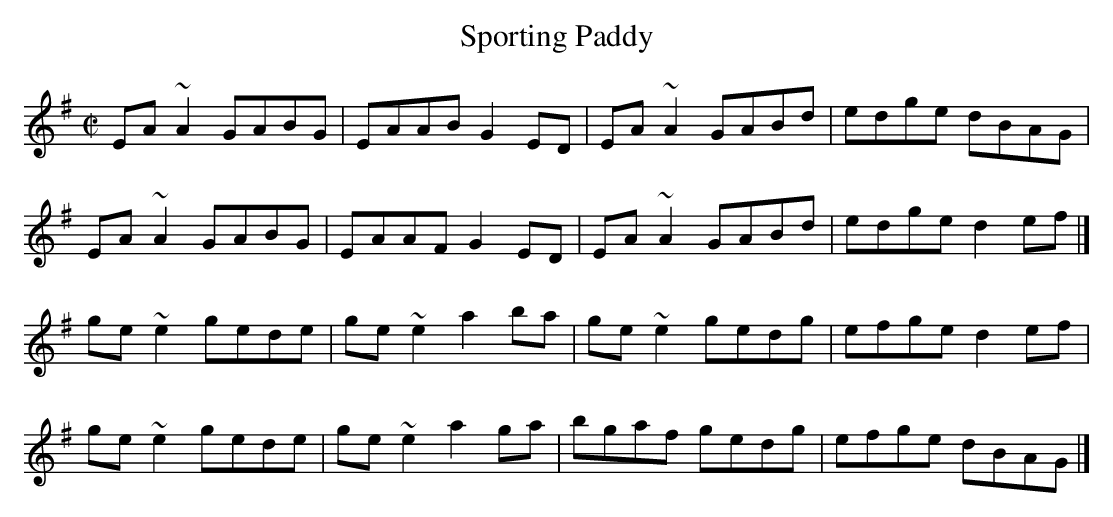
X:1
T:Sporting Paddy
M:C|
L:1/8
K:ADor
EA~A2 GABG|EAAB G2ED|EA~A2 GABd|edge dBAG|!
EA~A2 GABG|EAAF G2ED|EA~A2 GABd|edge d2ef|]!
ge~e2 gede|ge~e2 a2ba|ge~e2 gedg|efge d2ef|!
ge~e2 gede|ge~e2 a2ga|bgaf gedg|efge dBAG|]!
